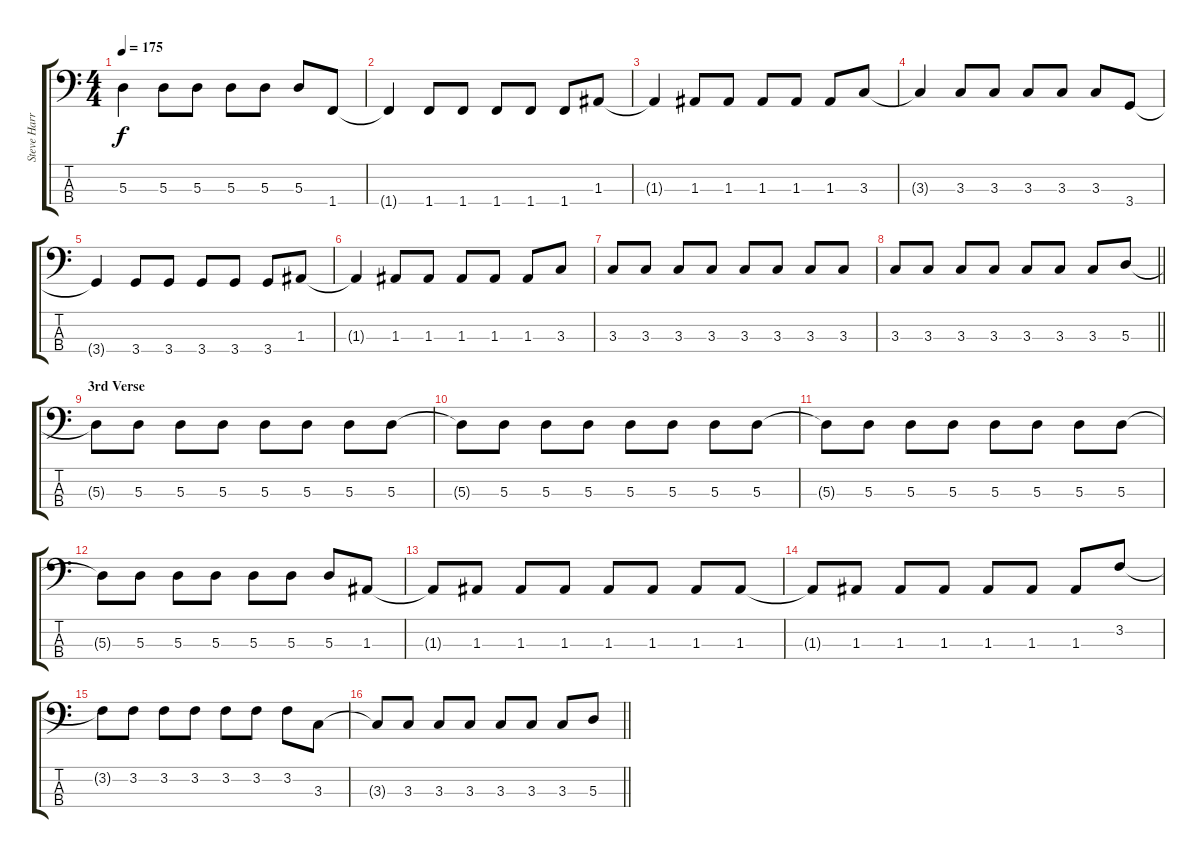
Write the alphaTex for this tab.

\track ("Steve Harris" "Steve Harr") {instrument electricbassfinger}
\staff {score tabs}
\tuning (G2 D2 A1 E1) {hide}
\ts (4 4)
\tempo 175
\clef f4
\ks c
5.3{t}.4{dy f} 5.3.8 5.3.8 5.3.8 5.3.8 5.3.8 1.4.8 |
1.4{t}.4 1.4.8 1.4.8 1.4.8 1.4.8 1.4.8 1.3.8 |
1.3{t}.4 1.3.8 1.3.8 1.3.8 1.3.8 1.3.8 3.3.8 |
3.3{t}.4 3.3.8 3.3.8 3.3.8 3.3.8 3.3.8 3.4.8 |
3.4{t}.4 3.4.8 3.4.8 3.4.8 3.4.8 3.4.8 1.3.8 |
1.3{t}.4 1.3.8 1.3.8 1.3.8 1.3.8 1.3.8 3.3.8 |
3.3.8 3.3.8 3.3.8 3.3.8 3.3.8 3.3.8 3.3.8 3.3.8 |
\barLineRight lightlight
3.3.8 3.3.8 3.3.8 3.3.8 3.3.8 3.3.8 3.3.8 5.3.8 |
\section ("" "3rd Verse")
5.3{t}.8 5.3.8 5.3.8 5.3.8 5.3.8 5.3.8 5.3.8 5.3.8 |
5.3{t}.8 5.3.8 5.3.8 5.3.8 5.3.8 5.3.8 5.3.8 5.3.8 |
5.3{t}.8 5.3.8 5.3.8 5.3.8 5.3.8 5.3.8 5.3.8 5.3.8 |
5.3{t}.8 5.3.8 5.3.8 5.3.8 5.3.8 5.3.8 5.3.8 1.3.8 |
1.3{t}.8 1.3.8 1.3.8 1.3.8 1.3.8 1.3.8 1.3.8 1.3.8 |
1.3{t}.8 1.3.8 1.3.8 1.3.8 1.3.8 1.3.8 1.3.8 3.2.8 |
3.2{t}.8 3.2.8 3.2.8 3.2.8 3.2.8 3.2.8 3.2.8 3.3.8 |
\barLineRight lightlight
3.3{t}.8 3.3.8 3.3.8 3.3.8 3.3.8 3.3.8 3.3.8 5.3.8
